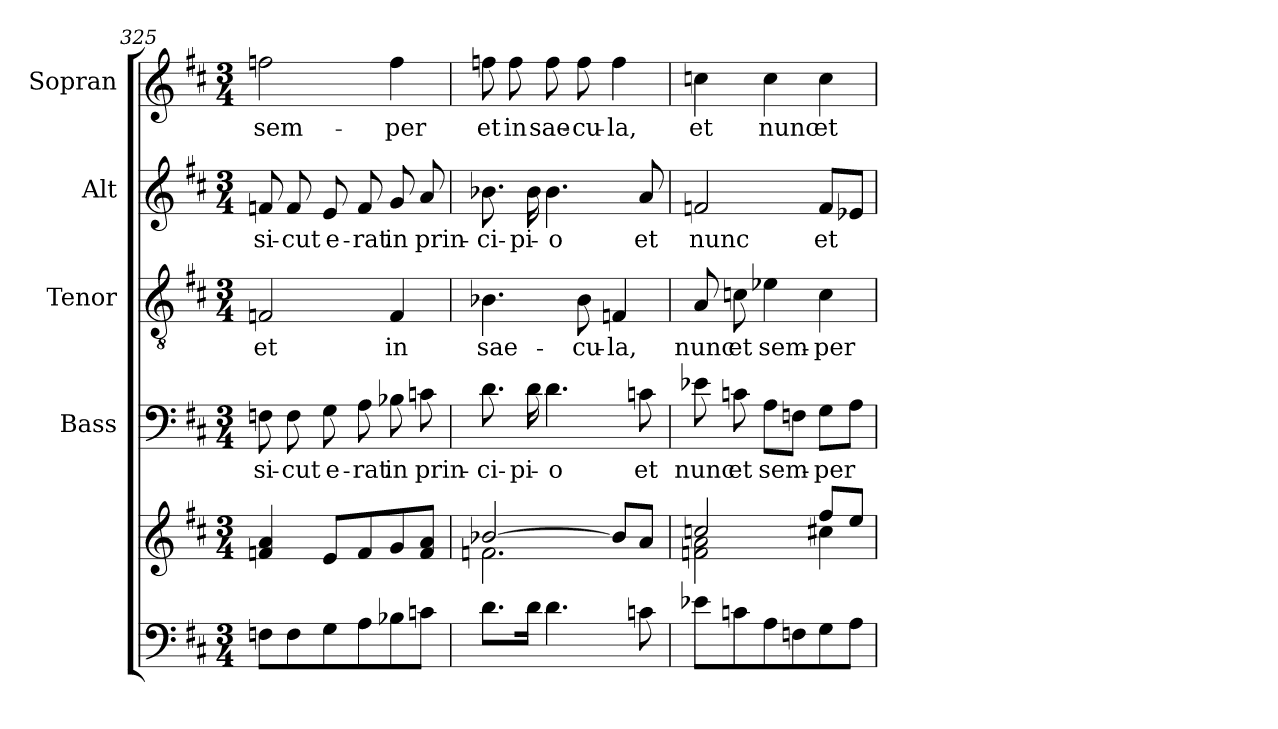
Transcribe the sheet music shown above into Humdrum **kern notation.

**kern	**kern	**kern	**text	**kern	**text	**kern	**text	**kern	**text
*part5	*part5	*part4	*part4	*part3	*part3	*part2	*part2	*part1	*part1
*staff6	*staff5	*staff4	*staff4	*staff3	*staff3	*staff2	*staff2	*staff1	*staff1
*	*	*I"Bass	*	*I"Tenor	*	*I"Alt	*	*I"Sopran	*
*	*	*I'B.	*	*I'T.	*	*I'A.	*	*I'S.	*
*clefF4	*clefG2	*clefF4	*	*clefGv2	*	*clefG2	*	*clefG2	*
*k[f#c#]	*k[f#c#]	*k[f#c#]	*	*k[f#c#]	*	*k[f#c#]	*	*k[f#c#]	*
*D:	*D:	*D:	*	*D:	*	*D:	*	*D:	*
*M3/4	*M3/4	*M3/4	*	*M3/4	*	*M3/4	*	*M3/4	*
=325	=325	=325	=325	=325	=325	=325	=325	=325	=325
!	!	!	!LO:LY:b	!	!LO:LY:b	!	!LO:LY:b	!	!LO:LY:b
8Fn\L	4fn/ 4a/	8Fn\	si-	2Fn/	et	8fn/	si-	2ffn\	sem-
!	!	!	!LO:LY:b	!	!	!	!LO:LY:b	!	!
8F\	.	8F\	-cut	.	.	8f/	-cut	.	.
!	!	!	!LO:LY:b	!	!	!	!LO:LY:b	!	!
8G\	8e/L	8G\	e-	.	.	8e/	e-	.	.
!	!	!	!LO:LY:b	!	!	!	!LO:LY:b	!	!
8A\	8f/	8A\	-rat	.	.	8f/	-rat	.	.
!	!	!	!LO:LY:b	!	!LO:LY:b	!	!LO:LY:b	!	!LO:LY:b
8B-X\	8g/	8B-X\	in	4F/	in	8g/	in	4ff\	-per
!	!	!	!LO:LY:b	!	!	!	!LO:LY:b	!	!
8cn\J	8f/ 8a/J	8cn\	prin-	.	.	8a/	prin-	.	.
=326	=326	=326	=326	=326	=326	=326	=326	=326	=326
*	*^	*	*	*	*	*	*	*	*
!	!	!	!	!LO:LY:b	!	!LO:LY:b	!	!LO:LY:b	!	!LO:LY:b
8.d\L	[>2b-X/	2.fn\	8.d\	-ci-	4.B-X\	sae-	8.b-X\	-ci-	8ffn\	et
!	!	!	!	!	!	!	!	!	!	!LO:LY:b
.	.	.	.	.	.	.	.	.	8ff\	in
!	!	!	!	!LO:LY:b	!	!	!	!LO:LY:b	!	!
16d\Jk	.	.	16d\	-pi-	.	.	16b-\	-pi-	.	.
!	!	!	!	!LO:LY:b	!	!	!	!LO:LY:b	!	!LO:LY:b
4.d\	.	.	4.d\	-o	.	.	4.b-\	-o	8ff\	sae-
!	!	!	!	!	!	!LO:LY:b	!	!	!	!LO:LY:b
.	.	.	.	.	8B-\	-cu-	.	.	8ff\	-cu-
!	!	!	!	!	!	!LO:LY:b	!	!	!	!LO:LY:b
.	8b-/L]	.	.	.	4Fn/	-la,	.	.	4ff\	-la,
!	!	!	!	!LO:LY:b	!	!	!	!LO:LY:b	!	!
8cn\	8a/J	.	8cn\	et	.	.	8a/	et	.	.
=327	=327	=327	=327	=327	=327	=327	=327	=327	=327	=327
!	!	!	!	!LO:LY:b	!	!LO:LY:b	!	!LO:LY:b	!	!LO:LY:b
8e-X\L	2ccn/	2fn\ 2a\	8e-X\	nunc	8A/	nunc	2fn/	nunc	4ccn\	et
!	!	!	!	!LO:LY:b	!	!LO:LY:b	!	!	!	!
8cn\	.	.	8cn\	et	8cn\	et	.	.	.	.
!	!	!	!	!LO:LY:b	!	!LO:LY:b	!	!	!	!LO:LY:b
8A\	.	.	8A\L	sem-	4e-X\	sem-	.	.	4cc\	nunc
8Fn\	.	.	8Fn\J	.	.	.	.	.	.	.
!	!	!	!	!LO:LY:b	!	!LO:LY:b	!	!LO:LY:b	!	!LO:LY:b
8G\	8ff#/L	4cc#\	8G\L	-per	4c\	-per	8f/L	et	4cc\	et
8A\J	8ee/J	.	8A\J	.	.	.	8e-X/J	.	.	.
*	*v	*v	*	*	*	*	*	*	*	*
=	=	=	=	=	=	=	=	=	=
*-	*-	*-	*-	*-	*-	*-	*-	*-	*-
